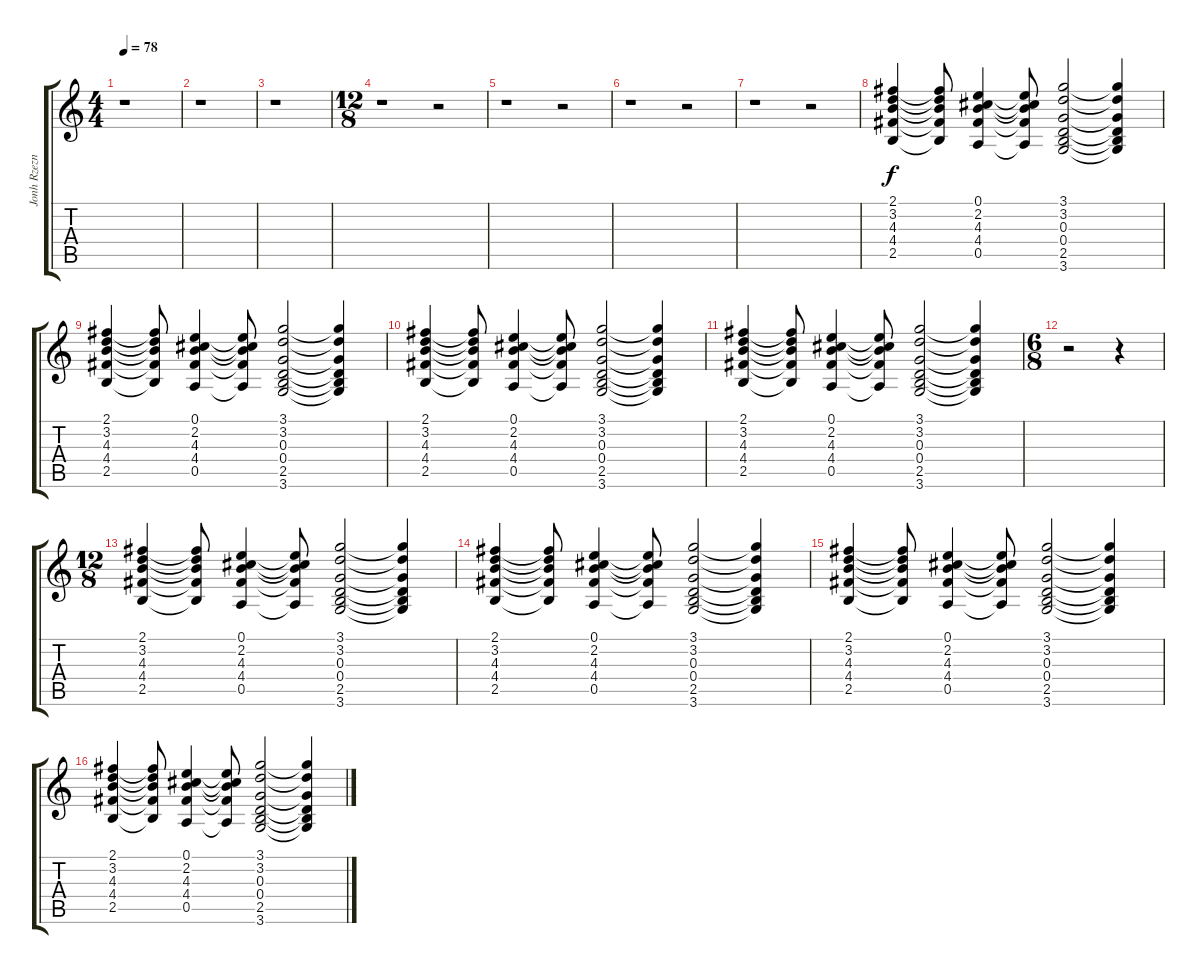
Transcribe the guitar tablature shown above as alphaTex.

\track ("Jonh Rzeznik (Distortion Guitar)" "Jonh Rzezn") {instrument distortionguitar}
\staff {score tabs}
\tuning (E4 B3 G3 D3 A2 E2) {hide}
\ts (4 4)
\tempo 78
\clef g2
\ks c
r.1{dy f} |
r.1 |
r.1 |
\ts (12 8)
r.1 r.2 |
r.1 r.2 |
r.1 r.2 |
r.1 r.2 |
(2.1 3.2 4.3 4.4 2.5).4 (2.1{t} 3.2{t} 4.3{t} 4.4{t} 2.5{t}).8 (0.1 2.2 4.3 4.4 0.5).4 (0.1{t} 2.2{t} 4.3{t} 4.4{t} 0.5{t}).8 (3.1 3.2 0.3 0.4 2.5 3.6).2 (3.1{t} 3.2{t} 0.3{t} 0.4{t} 2.5{t} 3.6{t}).4 |
(2.1 3.2 4.3 4.4 2.5).4 (2.1{t} 3.2{t} 4.3{t} 4.4{t} 2.5{t}).8 (0.1 2.2 4.3 4.4 0.5).4 (0.1{t} 2.2{t} 4.3{t} 4.4{t} 0.5{t}).8 (3.1 3.2 0.3 0.4 2.5 3.6).2 (3.1{t} 3.2{t} 0.3{t} 0.4{t} 2.5{t} 3.6{t}).4 |
(2.1 3.2 4.3 4.4 2.5).4 (2.1{t} 3.2{t} 4.3{t} 4.4{t} 2.5{t}).8 (0.1 2.2 4.3 4.4 0.5).4 (0.1{t} 2.2{t} 4.3{t} 4.4{t} 0.5{t}).8 (3.1 3.2 0.3 0.4 2.5 3.6).2 (3.1{t} 3.2{t} 0.3{t} 0.4{t} 2.5{t} 3.6{t}).4 |
(2.1 3.2 4.3 4.4 2.5).4 (2.1{t} 3.2{t} 4.3{t} 4.4{t} 2.5{t}).8 (0.1 2.2 4.3 4.4 0.5).4 (0.1{t} 2.2{t} 4.3{t} 4.4{t} 0.5{t}).8 (3.1 3.2 0.3 0.4 2.5 3.6).2 (3.1{t} 3.2{t} 0.3{t} 0.4{t} 2.5{t} 3.6{t}).4 |
\ts (6 8)
r.2 r.4 |
\ts (12 8)
(2.1 3.2 4.3 4.4 2.5).4 (2.1{t} 3.2{t} 4.3{t} 4.4{t} 2.5{t}).8 (0.1 2.2 4.3 4.4 0.5).4 (0.1{t} 2.2{t} 4.3{t} 4.4{t} 0.5{t}).8 (3.1 3.2 0.3 0.4 2.5 3.6).2 (3.1{t} 3.2{t} 0.3{t} 0.4{t} 2.5{t} 3.6{t}).4 |
(2.1 3.2 4.3 4.4 2.5).4 (2.1{t} 3.2{t} 4.3{t} 4.4{t} 2.5{t}).8 (0.1 2.2 4.3 4.4 0.5).4 (0.1{t} 2.2{t} 4.3{t} 4.4{t} 0.5{t}).8 (3.1 3.2 0.3 0.4 2.5 3.6).2 (3.1{t} 3.2{t} 0.3{t} 0.4{t} 2.5{t} 3.6{t}).4 |
(2.1 3.2 4.3 4.4 2.5).4 (2.1{t} 3.2{t} 4.3{t} 4.4{t} 2.5{t}).8 (0.1 2.2 4.3 4.4 0.5).4 (0.1{t} 2.2{t} 4.3{t} 4.4{t} 0.5{t}).8 (3.1 3.2 0.3 0.4 2.5 3.6).2 (3.1{t} 3.2{t} 0.3{t} 0.4{t} 2.5{t} 3.6{t}).4 |
(2.1 3.2 4.3 4.4 2.5).4 (2.1{t} 3.2{t} 4.3{t} 4.4{t} 2.5{t}).8 (0.1 2.2 4.3 4.4 0.5).4 (0.1{t} 2.2{t} 4.3{t} 4.4{t} 0.5{t}).8 (3.1 3.2 0.3 0.4 2.5 3.6).2 (3.1{t} 3.2{t} 0.3{t} 0.4{t} 2.5{t} 3.6{t}).4
